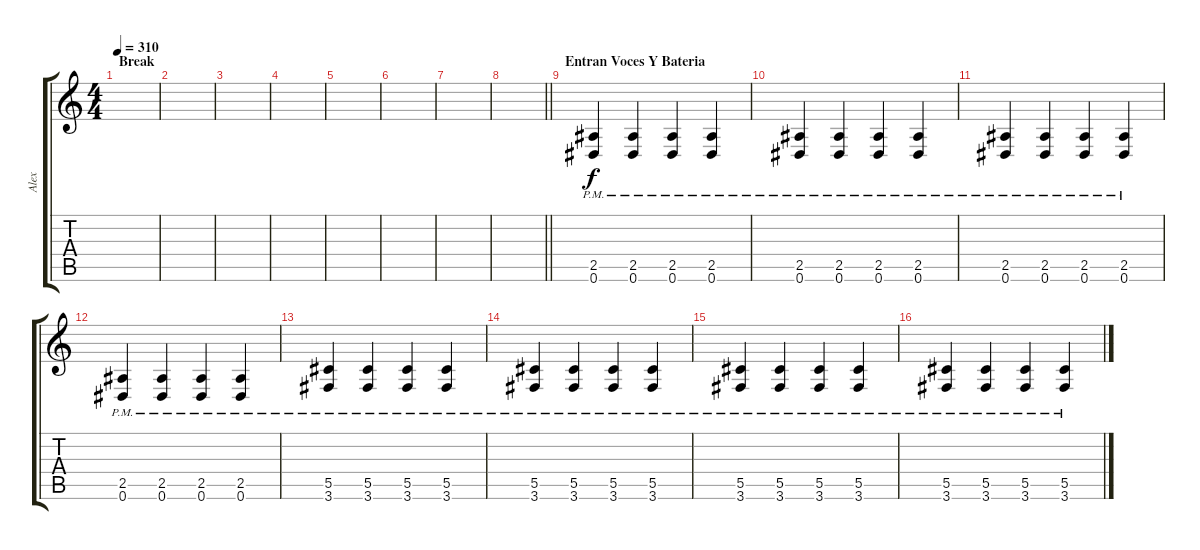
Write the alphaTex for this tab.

\track ("Alex" "Alex") {instrument overdrivenguitar}
\staff {score tabs}
\tuning (Eb4 Bb3 Gb3 Db3 Ab2 Eb2) {hide}
\ts (4 4)
\section ("" "Break")
\tempo 310
\clef g2
\ks c
|
|
|
|
|
|
|
\barLineRight lightlight
|
\section ("" "Entran Voces Y Bateria")
(2.5{pm} 0.6{pm}).4 (2.5{pm} 0.6{pm}).4 (2.5{pm} 0.6{pm}).4 (2.5{pm} 0.6{pm}).4 |
(2.5{pm} 0.6{pm}).4 (2.5{pm} 0.6{pm}).4 (2.5{pm} 0.6{pm}).4 (2.5{pm} 0.6{pm}).4 |
(2.5{pm} 0.6{pm}).4 (2.5{pm} 0.6{pm}).4 (2.5{pm} 0.6{pm}).4 (2.5{pm} 0.6{pm}).4 |
(2.5{pm} 0.6{pm}).4 (2.5{pm} 0.6{pm}).4 (2.5{pm} 0.6{pm}).4 (2.5{pm} 0.6{pm}).4 |
(5.5{pm} 3.6).4 (5.5{pm} 3.6).4 (5.5{pm} 3.6).4 (5.5{pm} 3.6).4 |
(5.5{pm} 3.6).4 (5.5{pm} 3.6).4 (5.5{pm} 3.6).4 (5.5{pm} 3.6).4 |
(5.5{pm} 3.6).4 (5.5{pm} 3.6).4 (5.5{pm} 3.6).4 (5.5{pm} 3.6).4 |
(5.5{pm} 3.6).4 (5.5{pm} 3.6).4 (5.5{pm} 3.6).4 (5.5{pm} 3.6).4
